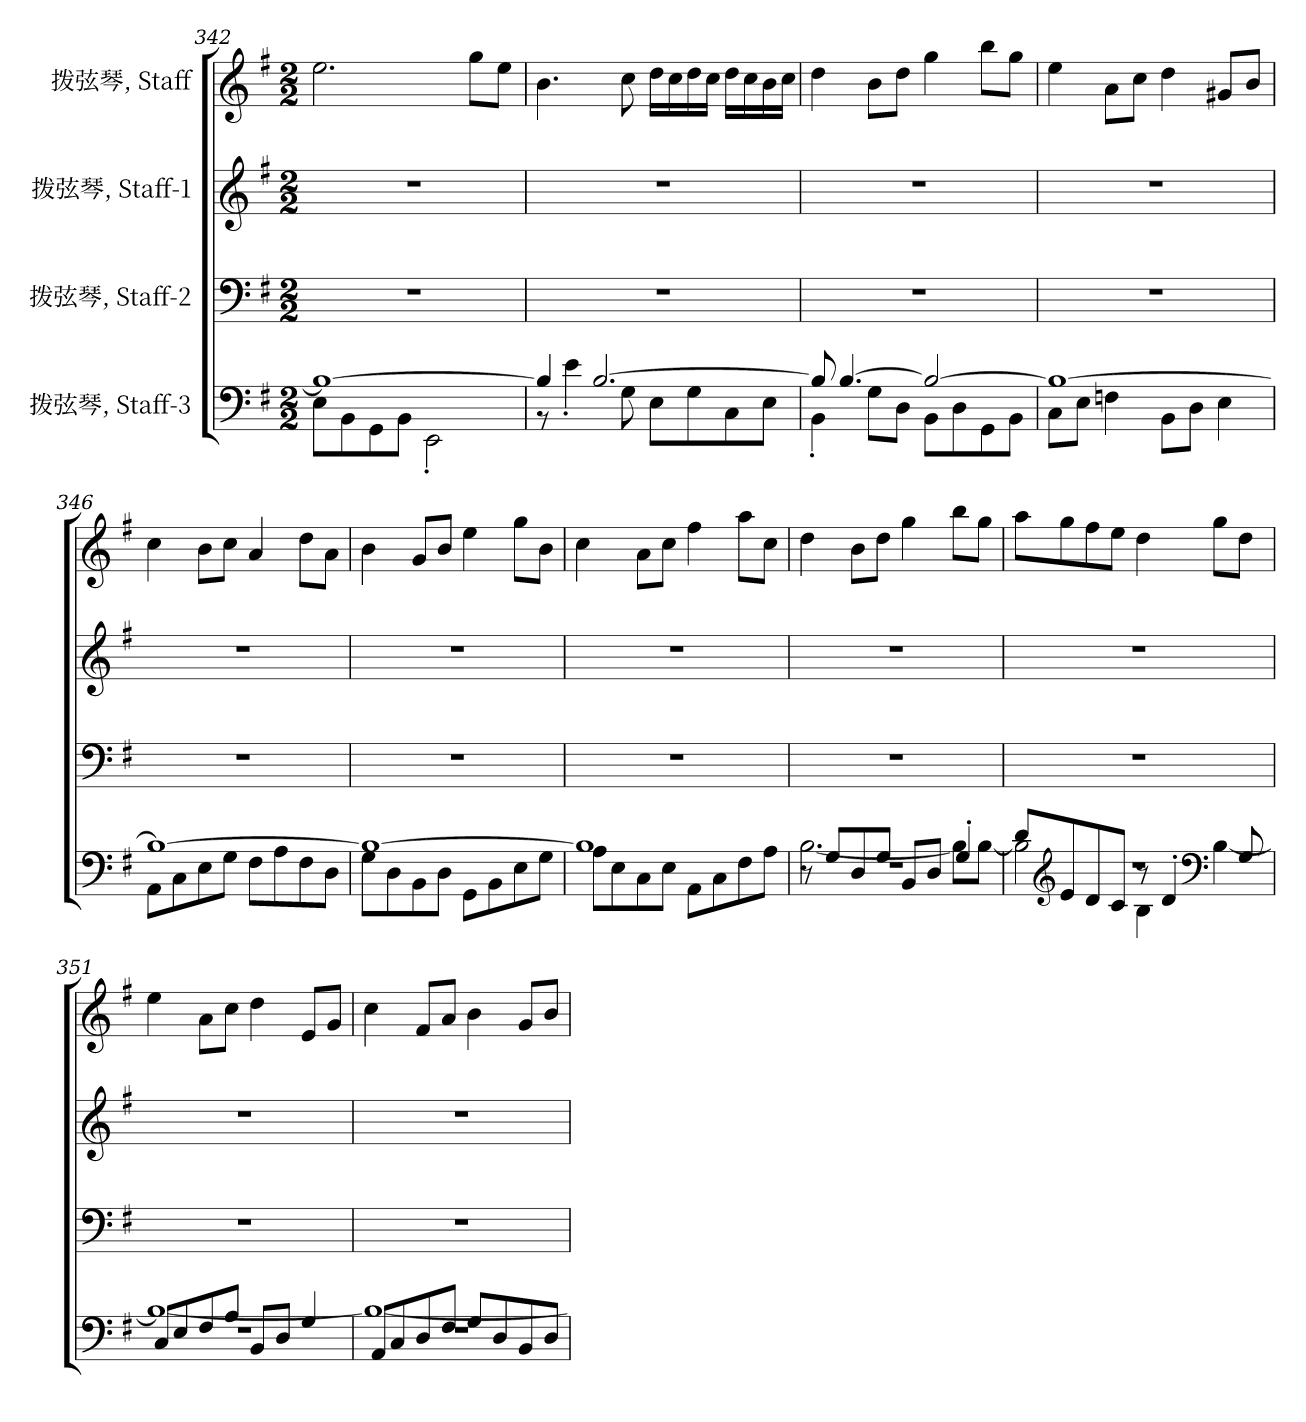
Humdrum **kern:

**kern	**kern	**kern	**kern
*part4	*part3	*part2	*part1
*staff4	*staff3	*staff2	*staff1
*I"拨弦琴, Staff-3	*I"拨弦琴, Staff-2	*I"拨弦琴, Staff-1	*I"拨弦琴, Staff
*clefF4	*clefF4	*clefG2	*clefG2
*k[f#]	*k[f#]	*k[f#]	*k[f#]
*M2/2	*M2/2	*M2/2	*M2/2
=342	=342	=342	=342
*^	*	*	*
1B_	8E\L	1r	1r	2.ee\
.	8BB\	.	.	.
.	8GG\	.	.	.
.	8BB\J	.	.	.
.	2EE'\	.	.	.
.	.	.	.	8gg\L
.	.	.	.	8ee\J
!!LO:LB:g=z
=343	=343	=343	=343	=343
4B/]	8r	1r	1r	4.b\
.	4e'\	.	.	.
[2.B/	.	.	.	.
.	8G\	.	.	8cc\
.	8E\L	.	.	16dd\LL
.	.	.	.	16cc\
.	8G\	.	.	16dd\
.	.	.	.	16cc\JJ
.	8C\	.	.	16dd\LL
.	.	.	.	16cc\
.	8E\J	.	.	16b\
.	.	.	.	16cc\JJ
=344	=344	=344	=344	=344
8B/]	4BB'\	1r	1r	4dd\
[4.B/	.	.	.	.
.	8G\L	.	.	8b\L
.	8D\J	.	.	8dd\J
2B/_	8BB\L	.	.	4gg\
.	8D\	.	.	.
.	8GG\	.	.	8bb\L
.	8BB\J	.	.	8gg\J
=345	=345	=345	=345	=345
1B_	8C\L	1r	1r	4ee\
.	8E\J	.	.	.
.	4Fn\	.	.	8a\L
.	.	.	.	8cc\J
.	8BB\L	.	.	4dd\
.	8D\J	.	.	.
.	4E\	.	.	8g#X/L
.	.	.	.	8b/J
=346	=346	=346	=346	=346
1B_	8AA\L	1r	1r	4cc\
.	8C\	.	.	.
.	8E\	.	.	8b\L
.	8G\J	.	.	8cc\J
.	8F#\L	.	.	4a/
.	8A\	.	.	.
.	8F#\	.	.	8dd\L
.	8D\J	.	.	8a\J
!!LO:PB:g=z
=347	=347	=347	=347	=347
1B_	8G\L	1r	1r	4b\
.	8D\	.	.	.
.	8BB\	.	.	8g/L
.	8D\J	.	.	8b/J
.	8GG\L	.	.	4ee\
.	8BB\	.	.	.
.	8E\	.	.	8gg\L
.	8G\J	.	.	8b\J
=348	=348	=348	=348	=348
1B]	8A\L	1r	1r	4cc\
.	8E\	.	.	.
.	8C\	.	.	8a\L
.	8E\J	.	.	8cc\J
.	8AA\L	.	.	4ff#\
.	8C\	.	.	.
.	8F#\	.	.	8aa\L
.	8A\J	.	.	8cc\J
=349	=349	=349	=349	=349
*	*^	*	*	*
1r	[2.B\	8r	1r	1r	4dd\
.	.	8G/L	.	.	.
.	.	8D/	.	.	8b\L
.	.	8G/J	.	.	8dd\J
.	.	8BB/L	.	.	4gg\
.	.	8D/J	.	.	.
.	8B\L]	4G'/	.	.	8bb\L
.	[8B\J	.	.	.	8gg\J
=350	=350	=350	=350	=350	=350
1r	2B\]	8d/L	1r	1r	8aa\L
*clefG2	*	*	*	*	*
.	.	8e/	.	.	8gg\
.	.	8d/	.	.	8ff#\
.	.	8c/J	.	.	8ee\J
.	4B\	8r	.	.	4dd\
.	.	4d'/	.	.	.
*clefF4	*	*	*	*	*
.	[4B\	.	.	.	8gg\L
.	.	8G/	.	.	8dd\J
!!LO:LB:g=z
=351	=351	=351	=351	=351	=351
1r	1B_	8C/L	1r	1r	4ee\
.	.	8E/	.	.	.
.	.	8F#/	.	.	8a\L
.	.	8A/J	.	.	8cc\J
.	.	8BB/L	.	.	4dd\
.	.	8D/J	.	.	.
.	.	4G/	.	.	8e/L
.	.	.	.	.	8g/J
=352	=352	=352	=352	=352	=352
1r	1B_	8AA/L	1r	1r	4cc\
.	.	8C/	.	.	.
.	.	8D/	.	.	8f#/L
.	.	8F#/J	.	.	8a/J
.	.	8G/L	.	.	4b\
.	.	8D/	.	.	.
.	.	8BB/	.	.	8g/L
.	.	8D/J	.	.	8b/J
*v	*v	*v	*	*	*
=	=	=	=
*-	*-	*-	*-
